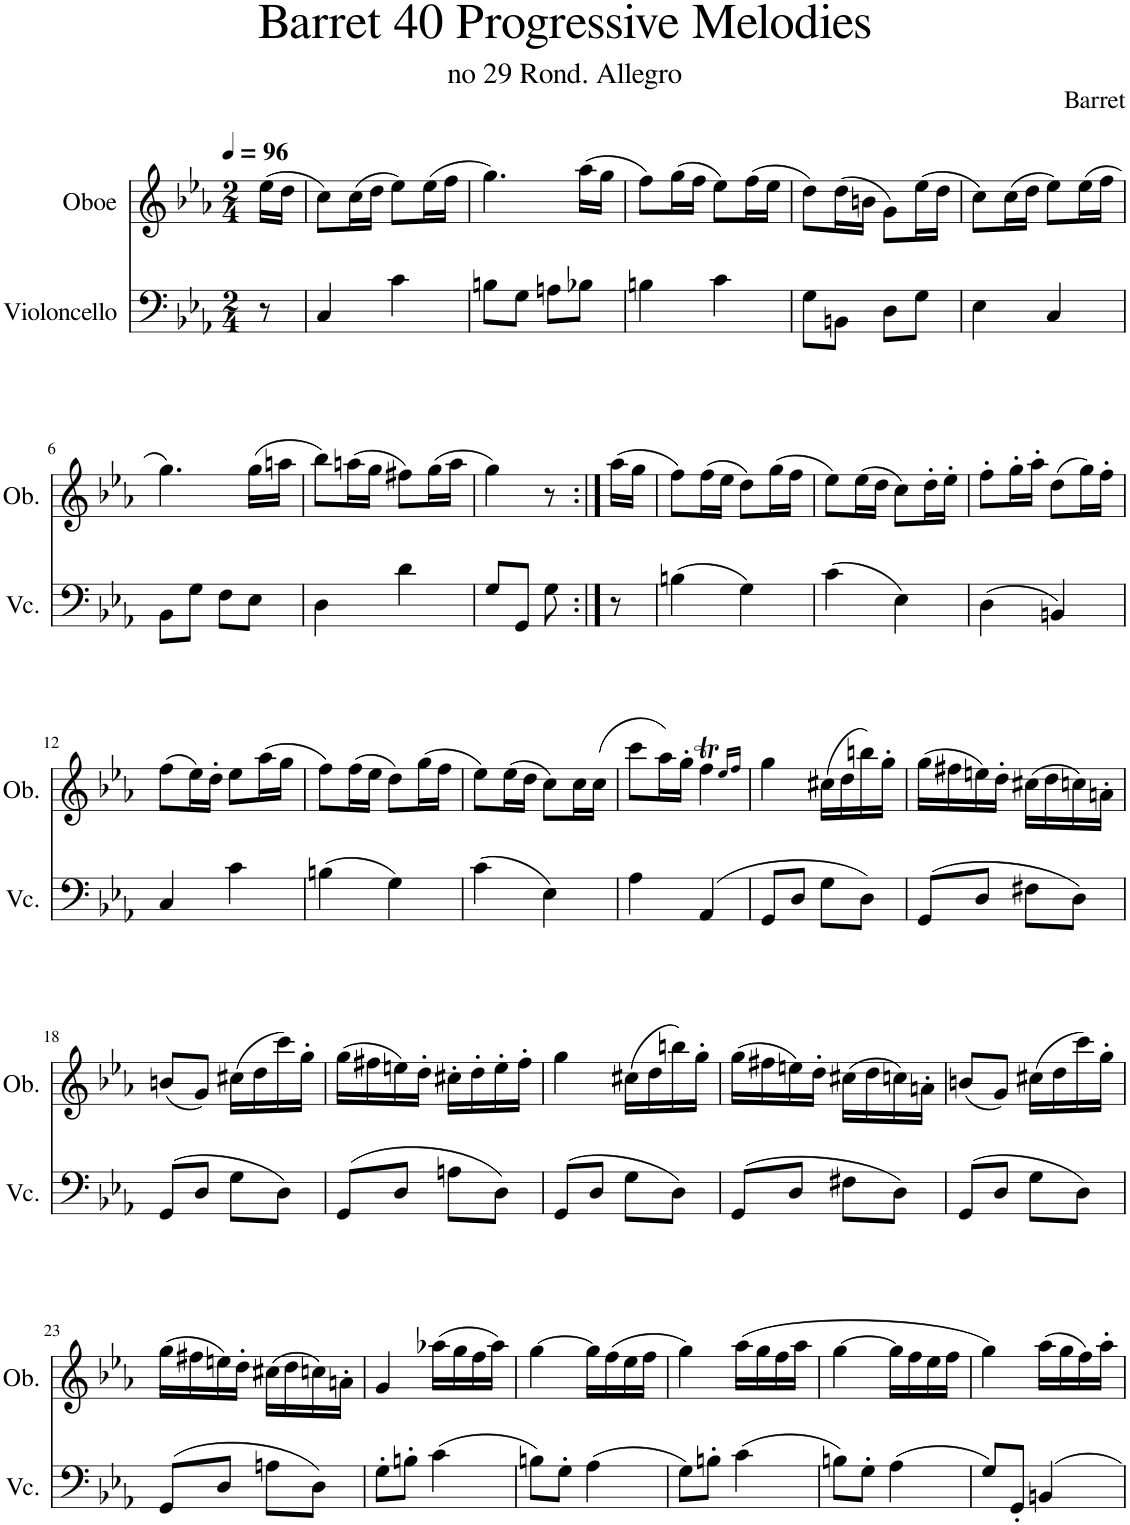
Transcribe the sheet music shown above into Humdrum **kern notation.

**kern	**kern
*part2	*part1
*staff2	*staff1
*I"Violoncello	*I"Oboe
*I'Vc.	*I'Ob.
*clefF4	*clefG2
*k[b-e-a-]	*k[b-e-a-]
*M2/4	*M2/4
*MM96	*MM96
=	=
8r	(16ee-\LL
.	16dd\JJ
=1	=1
4C/	8cc\L)
.	(16cc\L
.	16dd\JJ
4c\	8ee-\L)
.	(16ee-\L
.	16ff\JJ
=2	=2
8Bn\L	4.gg\)
8G\J	.
8An\L	.
8B-X\J	(16aa-\LL
.	16gg\JJ
=3	=3
4Bn\	8ff\L)
.	(16gg\L
.	16ff\JJ
4c\	8ee-\L)
.	(16ff\L
.	16ee-\JJ
=4	=4
8G\L	8dd\L)
8BBn\J	(16dd\L
.	16bn\JJ
8D\L	8g\L)
8G\J	(16ee-\L
.	16dd\JJ
=5	=5
4E-\	8cc\L)
.	(16cc\L
.	16dd\JJ
4C/	8ee-\L)
.	(16ee-\L
.	16ff\JJ
!!LO:LB:g=z
=6	=6
8BB-\L	4.gg\)
8G\J	.
8F\L	.
8E-\J	(16gg\LL
.	16aan\JJ
=7	=7
4D\	8bb-\L)
.	(16aan\L
.	16gg\JJ
4d\	8ff#X\L)
.	(16gg\L
.	16aa\JJ
=8	=8
8G/L	4gg\)
8GG/J	.
8G\	8r
=8X1:|!	=8X1:|!
8r	(16aa-\LL
.	16gg\JJ
=9	=9
(4Bn\	8ff\L)
.	(16ff\L
.	16ee-\JJ
4G\)	8dd\L)
.	(16gg\L
.	16ff\JJ
=10	=10
(4c\	8ee-\L)
.	(16ee-\L
.	16dd\JJ
4E-\)	8cc\L)
.	16dd'\L
.	16ee-'\JJ
=11	=11
(4D\	8ff'\L
.	16gg'\L
.	16aa-'\JJ
4BBn/)	(8dd\L
.	16gg\L)
.	16ff'\JJ
!!LO:LB:g=z
=12	=12
4C/	(8ff\L
.	16ee-\L)
.	16dd'\JJ
4c\	8ee-\L
.	(16aa-\L
.	16gg\JJ
=13	=13
(4Bn\	8ff\L)
.	(16ff\L
.	16ee-\JJ
4G\)	8dd\L)
.	(16gg\L
.	16ff\JJ
=14	=14
(4c\	8ee-\L)
.	(16ee-\L
.	16dd\JJ
4E-\)	8cc\L)
.	16cc\L
.	(16cc\JJ
=15	=15
4A-\	8ccc\L
.	16aa-\L)
.	16gg'\JJ
(4AA-/	4ffT\
.	16qee-/LL
.	16qff/JJ
=16	=16
8GG/L	4gg\
8D/J	.
8G\L	(16cc#X\LL
.	16dd\
8D\J)	16bbn\)
.	16gg'\JJ
=17	=17
(8GG/L	(16gg\LL
.	16ff#X\
8D/J	16een\)
.	16dd'\JJ
8F#X\L	(16cc#X\LL
.	16dd\
8D\J)	16ccn\)
.	16an'\JJ
!!LO:LB:g=z
=18	=18
(8GG/L	(8bn/L
8D/J	8g/J)
8G\L	(16cc#X\LL
.	16dd\
8D\J)	16ccc\)
.	16gg'\JJ
=19	=19
(8GG/L	(16gg\LL
.	16ff#X\
8D/J	16een\)
.	16dd'\JJ
8An\L	16cc#X'\LL
.	16dd'\
8D\J)	16ee'\
.	16ff#'\JJ
=20	=20
(8GG/L	4gg\
8D/J	.
8G\L	(16cc#X\LL
.	16dd\
8D\J)	16bbn\)
.	16gg'\JJ
=21	=21
(8GG/L	(16gg\LL
.	16ff#X\
8D/J	16een\)
.	16dd'\JJ
8F#X\L	(16cc#X\LL
.	16dd\
8D\J)	16ccn\)
.	16an'\JJ
=22	=22
(8GG/L	(8bn/L
8D/J	8g/J)
8G\L	(16cc#X\LL
.	16dd\
8D\J)	16ccc\)
.	16gg'\JJ
!!LO:LB:g=z
=23	=23
(8GG/L	(16gg\LL
.	16ff#X\
8D/J	16een\)
.	16dd'\JJ
8An\L	(16cc#X\LL
.	16dd\
8D\J)	16ccn\)
.	16an'\JJ
=24	=24
8G'\L	4g/
8Bn'\J	.
(4c\	(16aa-X\LL
.	16gg\
.	16ff\
.	16aa-\JJ)
=25	=25
8Bn\L)	[4gg\
8G'\J	.
(4A-\	16gg\LL]
.	(16ff\
.	16ee-\
.	16ff\JJ
=26	=26
8G\L)	4gg\)
8Bn'\J	.
(4c\	(16aa-\LL
.	16gg\
.	16ff\
.	16aa-\JJ
=27	=27
8Bn\L)	[4gg\
8G'\J	.
(4A-\	16gg\LL]
.	16ff\
.	16ee-\
.	16ff\JJ
=28	=28
8G/L)	4gg\)
8GG'/J	.
4BBn/	(16aa-\LL
.	16gg\
.	16ff\)
.	16aa-'\JJ
=	=
*-	*-
